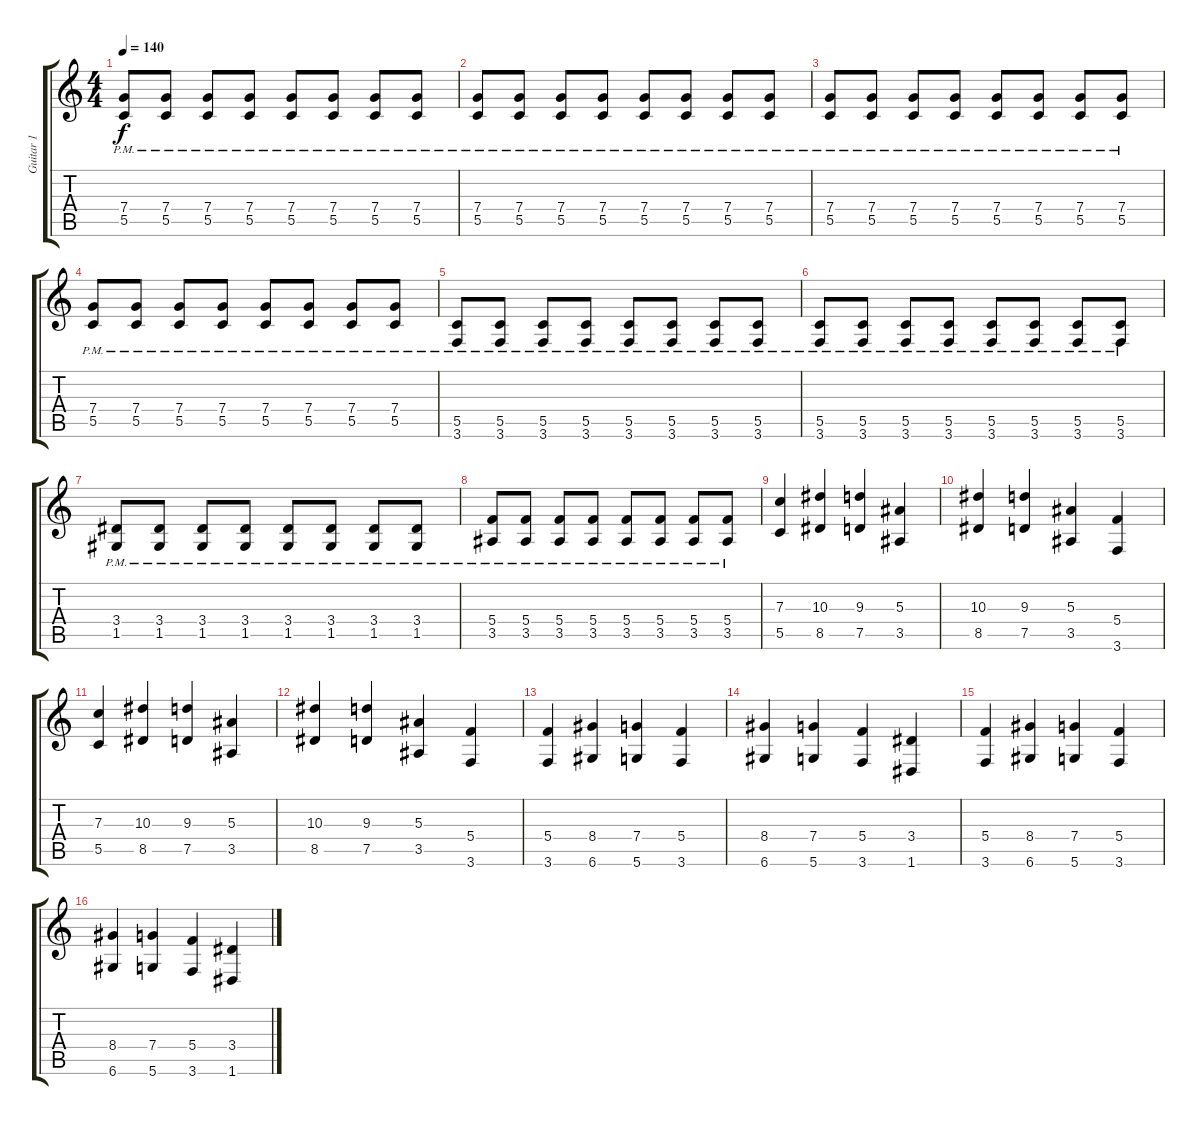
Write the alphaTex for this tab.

\track ("Guitar 1" "Guitar 1") {instrument distortionguitar}
\staff {score tabs}
\tuning (D4 A3 F3 C3 G2 D2) {hide}
\ts (4 4)
\tempo 140
\clef g2
\ks c
(7.4{pm} 5.5{pm}).8{dy f} (7.4{pm} 5.5{pm}).8 (7.4{pm} 5.5{pm}).8 (7.4{pm} 5.5{pm}).8 (7.4{pm} 5.5{pm}).8 (7.4{pm} 5.5{pm}).8 (7.4{pm} 5.5{pm}).8 (7.4{pm} 5.5{pm}).8 |
(7.4{pm} 5.5{pm}).8 (7.4{pm} 5.5{pm}).8 (7.4{pm} 5.5{pm}).8 (7.4{pm} 5.5{pm}).8 (7.4{pm} 5.5{pm}).8 (7.4{pm} 5.5{pm}).8 (7.4{pm} 5.5{pm}).8 (7.4{pm} 5.5{pm}).8 |
(7.4{pm} 5.5{pm}).8 (7.4{pm} 5.5{pm}).8 (7.4{pm} 5.5{pm}).8 (7.4{pm} 5.5{pm}).8 (7.4{pm} 5.5{pm}).8 (7.4{pm} 5.5{pm}).8 (7.4{pm} 5.5{pm}).8 (7.4{pm} 5.5{pm}).8 |
(7.4{pm} 5.5{pm}).8 (7.4{pm} 5.5{pm}).8 (7.4{pm} 5.5{pm}).8 (7.4{pm} 5.5{pm}).8 (7.4{pm} 5.5{pm}).8 (7.4{pm} 5.5{pm}).8 (7.4{pm} 5.5{pm}).8 (7.4{pm} 5.5{pm}).8 |
(5.5{pm} 3.6{pm}).8 (5.5{pm} 3.6{pm}).8 (5.5{pm} 3.6{pm}).8 (5.5{pm} 3.6{pm}).8 (5.5{pm} 3.6{pm}).8 (5.5{pm} 3.6{pm}).8 (5.5{pm} 3.6{pm}).8 (5.5{pm} 3.6{pm}).8 |
(5.5{pm} 3.6{pm}).8 (5.5{pm} 3.6{pm}).8 (5.5{pm} 3.6{pm}).8 (5.5{pm} 3.6{pm}).8 (5.5{pm} 3.6{pm}).8 (5.5{pm} 3.6{pm}).8 (5.5{pm} 3.6{pm}).8 (5.5{pm} 3.6{pm}).8 |
(3.4{pm} 1.5{pm}).8 (3.4{pm} 1.5{pm}).8 (3.4{pm} 1.5{pm}).8 (3.4{pm} 1.5{pm}).8 (3.4{pm} 1.5{pm}).8 (3.4{pm} 1.5{pm}).8 (3.4{pm} 1.5{pm}).8 (3.4{pm} 1.5{pm}).8 |
(5.4{pm} 3.5{pm}).8 (5.4{pm} 3.5{pm}).8 (5.4{pm} 3.5{pm}).8 (5.4{pm} 3.5{pm}).8 (5.4{pm} 3.5{pm}).8 (5.4{pm} 3.5{pm}).8 (5.4{pm} 3.5{pm}).8 (5.4{pm} 3.5{pm}).8 |
(7.3 5.5).4 (10.3 8.5).4 (9.3 7.5).4 (5.3 3.5).4 |
(10.3 8.5).4 (9.3 7.5).4 (5.3 3.5).4 (5.4 3.6).4 |
(7.3 5.5).4 (10.3 8.5).4 (9.3 7.5).4 (5.3 3.5).4 |
(10.3 8.5).4 (9.3 7.5).4 (5.3 3.5).4 (5.4 3.6).4 |
(5.4 3.6).4 (8.4 6.6).4 (7.4 5.6).4 (5.4 3.6).4 |
(8.4 6.6).4 (7.4 5.6).4 (5.4 3.6).4 (3.4 1.6).4 |
(5.4 3.6).4 (8.4 6.6).4 (7.4 5.6).4 (5.4 3.6).4 |
(8.4 6.6).4 (7.4 5.6).4 (5.4 3.6).4 (3.4 1.6).4
